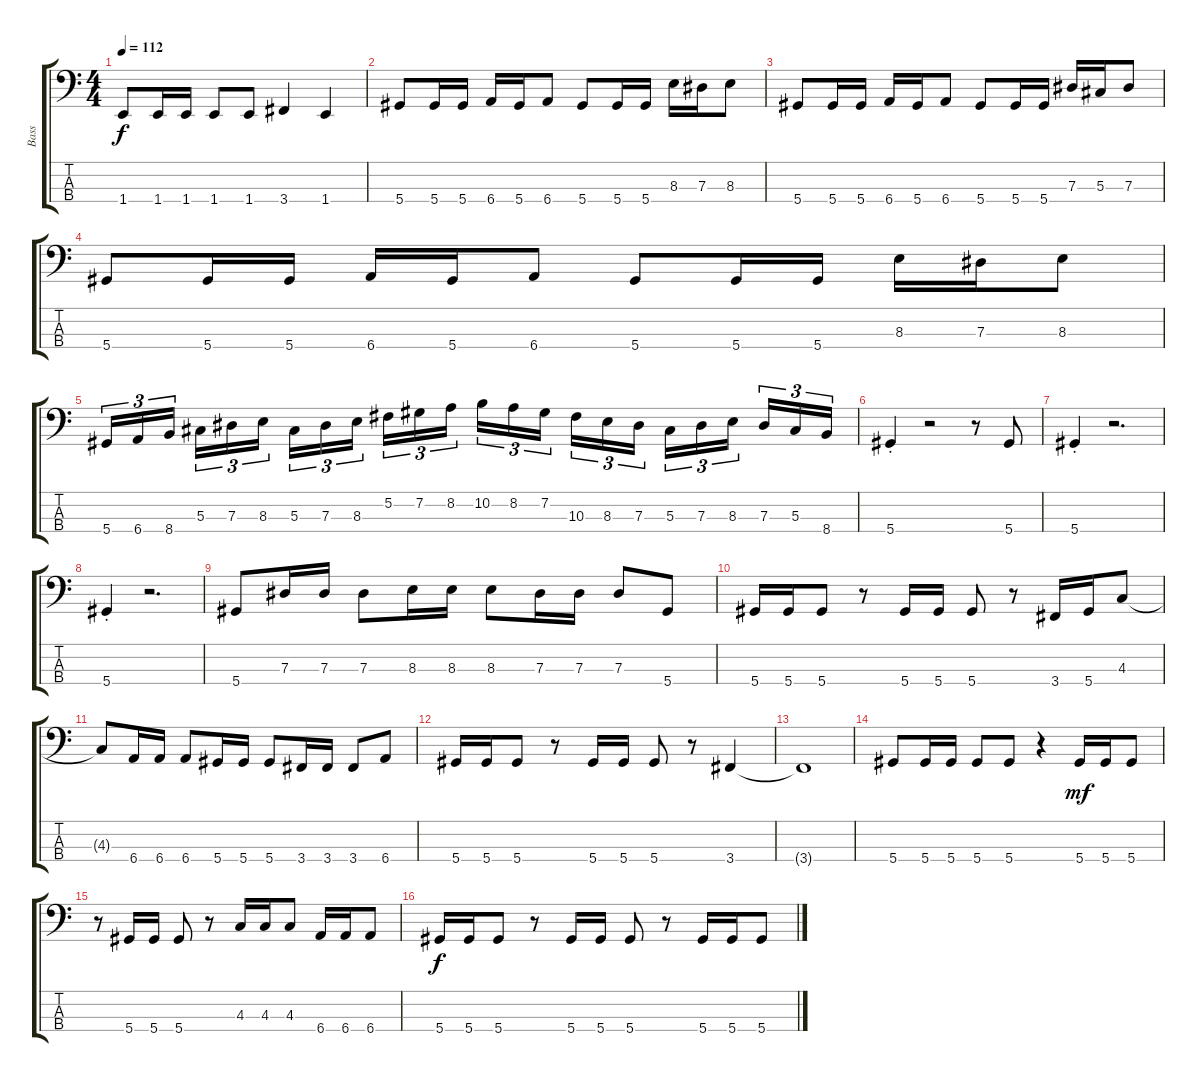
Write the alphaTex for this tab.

\track ("Bass" "Bass") {instrument electricbasspick}
\staff {score tabs}
\tuning (Gb2 Db2 Ab1 Eb1) {hide}
\ts (4 4)
\tempo 112
\clef f4
\ks c
1.4.8{dy f} 1.4.16 1.4.16 1.4.8 1.4.8 3.4.4 1.4.4 |
5.4.8 5.4.16 5.4.16 6.4.16 5.4.16 6.4.8 5.4.8 5.4.16 5.4.16 8.3.16 7.3.16 8.3.8 |
5.4.8 5.4.16 5.4.16 6.4.16 5.4.16 6.4.8 5.4.8 5.4.16 5.4.16 7.3.16 5.3.16 7.3.8 |
5.4.8 5.4.16 5.4.16 6.4.16 5.4.16 6.4.8 5.4.8 5.4.16 5.4.16 8.3.16 7.3.16 8.3.8 |
5.4.16{tu (3 2)} 6.4.16{tu (3 2)} 8.4.16{tu (3 2) beam splitsecondary} 5.3.16{tu (3 2)} 7.3.16{tu (3 2)} 8.3.16{tu (3 2)} 5.3.16{tu (3 2)} 7.3.16{tu (3 2)} 8.3.16{tu (3 2) beam splitsecondary} 5.2.16{tu (3 2)} 7.2.16{tu (3 2)} 8.2.16{tu (3 2)} 10.2.16{tu (3 2)} 8.2.16{tu (3 2)} 7.2.16{tu (3 2) beam splitsecondary} 10.3.16{tu (3 2)} 8.3.16{tu (3 2)} 7.3.16{tu (3 2)} 5.3.16{tu (3 2)} 7.3.16{tu (3 2)} 8.3.16{tu (3 2) beam splitsecondary} 7.3.16{tu (3 2)} 5.3.16{tu (3 2)} 8.4.16{tu (3 2)} |
5.4{st}.4 r.2 r.8 5.4.8 |
5.4{st}.4 r.2{d} |
5.4{st}.4 r.2{d} |
5.4.8 7.3.16 7.3.16 7.3.8 8.3.16 8.3.16 8.3.8 7.3.16 7.3.16 7.3.8 5.4.8 |
5.4.16 5.4.16 5.4.8 r.8 5.4.16 5.4.16 5.4.8 r.8 3.4.16 5.4.16 4.3.8 |
4.3{t}.8 6.4.16 6.4.16 6.4.8 5.4.16 5.4.16 5.4.8 3.4.16 3.4.16 3.4.8 6.4.8 |
5.4.16 5.4.16 5.4.8 r.8 5.4.16 5.4.16 5.4.8 r.8 3.4.4 |
3.4{t}.1 |
5.4.8 5.4.16 5.4.16 5.4.8 5.4.8 r.4 5.4.16{dy mf} 5.4.16 5.4.8 |
r.8 5.4.16 5.4.16 5.4.8 r.8 4.3.16 4.3.16 4.3.8 6.4.16 6.4.16 6.4.8 |
5.4.16{dy f} 5.4.16 5.4.8 r.8 5.4.16 5.4.16 5.4.8 r.8 5.4.16 5.4.16 5.4.8
